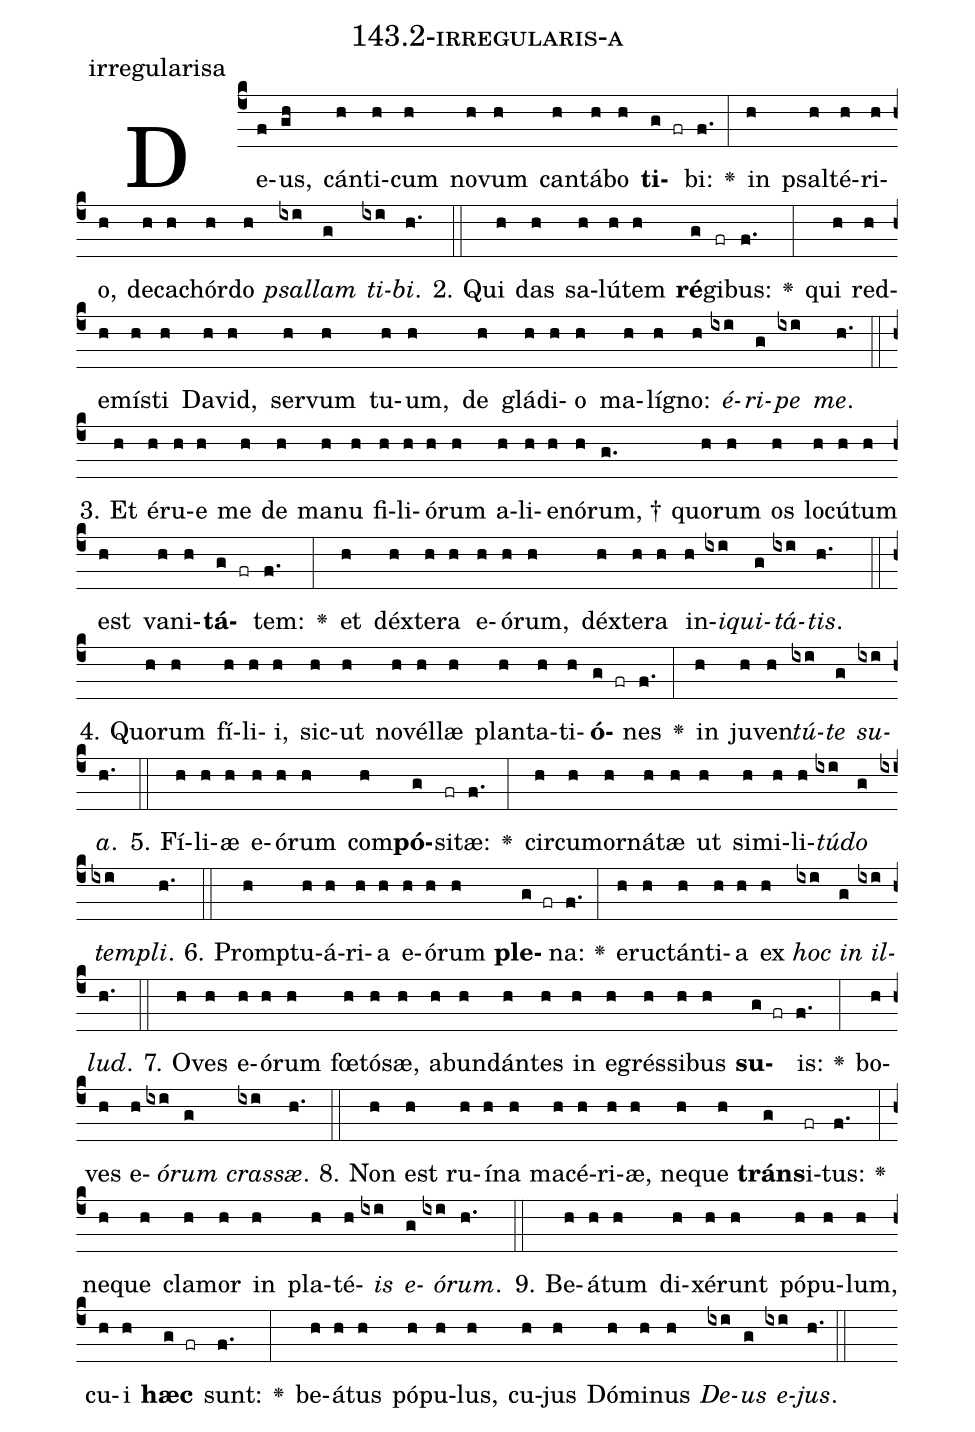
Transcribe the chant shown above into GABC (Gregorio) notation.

name: 143.2-irregularis-a;
annotation: irregularisa;
%%
(c4)De(f)us,(gh) cán(h)ti(h)cum(h) no(h)vum(h) can(h)tá(h)bo(h) <b>ti</b>(g fr)bi:(f.) <v>\greheightstar</v>(:) in(h) psal(h)té(h)ri(h)o,(h) de(h)ca(h)chór(h)do(h) <i>psal</i>(ixi)<i>lam</i>(g) <i>ti</i>(ixi)<i>bi</i>.(h.) (::)
2. Qui(h) das(h) sa(h)lú(h)tem(h) <b>ré</b>(g)gi(fr)bus:(f.) <v>\greheightstar</v>(:) qui(h) red(h)e(h)mís(h)ti(h) Da(h)vid,(h) ser(h)vum(h) tu(h)um,(h) de(h) glá(h)di(h)o(h) ma(h)lí(h)gno:(h) <i>é</i>(ixi)<i>ri</i>(g)<i>pe</i>(ixi) <i>me</i>.(h.) (::)
3. Et(h) é(h)ru(h)e(h) me(h) de(h) ma(h)nu(h) fi(h)li(h)ó(h)rum(h) a(h)li(h)e(h)nó(h)rum, †(g.) quo(h)rum(h) os(h) lo(h)cú(h)tum(h) est(h) va(h)ni(h)<b>tá</b>(g fr)tem:(f.) <v>\greheightstar</v>(:) et(h) déx(h)te(h)ra(h) e(h)ó(h)rum,(h) déx(h)te(h)ra(h) in(h)<i>i</i>(ixi)<i>qui</i>(g)<i>tá</i>(ixi)<i>tis</i>.(h.) (::)
4. Quo(h)rum(h) fí(h)li(h)i,(h) sic(h)ut(h) no(h)vél(h)læ(h) plan(h)ta(h)ti(h)<b>ó</b>(g fr)nes(f.) <v>\greheightstar</v>(:) in(h) ju(h)ven(h)<i>tú</i>(ixi)<i>te</i>(g) <i>su</i>(ixi)<i>a</i>.(h.) (::)
5. Fí(h)li(h)æ(h) e(h)ó(h)rum(h) com(h)<b>pó</b>(g)si(fr)tæ:(f.) <v>\greheightstar</v>(:) cir(h)cum(h)or(h)ná(h)tæ(h) ut(h) si(h)mi(h)li(h)<i>tú</i>(ixi)<i>do</i>(g) <i>tem</i>(ixi)<i>pli</i>.(h.) (::)
6. Promp(h)tu(h)á(h)ri(h)a(h) e(h)ó(h)rum(h) <b>ple</b>(g fr)na:(f.) <v>\greheightstar</v>(:) e(h)ruc(h)tán(h)ti(h)a(h) ex(h) <i>hoc</i>(ixi) <i>in</i>(g) <i>il</i>(ixi)<i>lud</i>.(h.) (::)
7. O(h)ves(h) e(h)ó(h)rum(h) fœ(h)tó(h)sæ,(h) ab(h)un(h)dán(h)tes(h) in(h) e(h)grés(h)si(h)bus(h) <b>su</b>(g fr)is:(f.) <v>\greheightstar</v>(:) bo(h)ves(h) e(h)<i>ó</i>(ixi)<i>rum</i>(g) <i>cras</i>(ixi)<i>sæ</i>.(h.) (::)
8. Non(h) est(h) ru(h)í(h)na(h) ma(h)cé(h)ri(h)æ,(h) ne(h)que(h) <b>tráns</b>(g)i(fr)tus:(f.) <v>\greheightstar</v>(:) ne(h)que(h) cla(h)mor(h) in(h) pla(h)té(h)<i>is</i>(ixi) <i>e</i>(g)<i>ó</i>(ixi)<i>rum</i>.(h.) (::)
9. Be(h)á(h)tum(h) di(h)xé(h)runt(h) pó(h)pu(h)lum,(h) cu(h)i(h) <b>hæc</b>(g fr) sunt:(f.) <v>\greheightstar</v>(:) be(h)á(h)tus(h) pó(h)pu(h)lus,(h) cu(h)jus(h) Dó(h)mi(h)nus(h) <i>De</i>(ixi)<i>us</i>(g) <i>e</i>(ixi)<i>jus</i>.(h.) (::)
